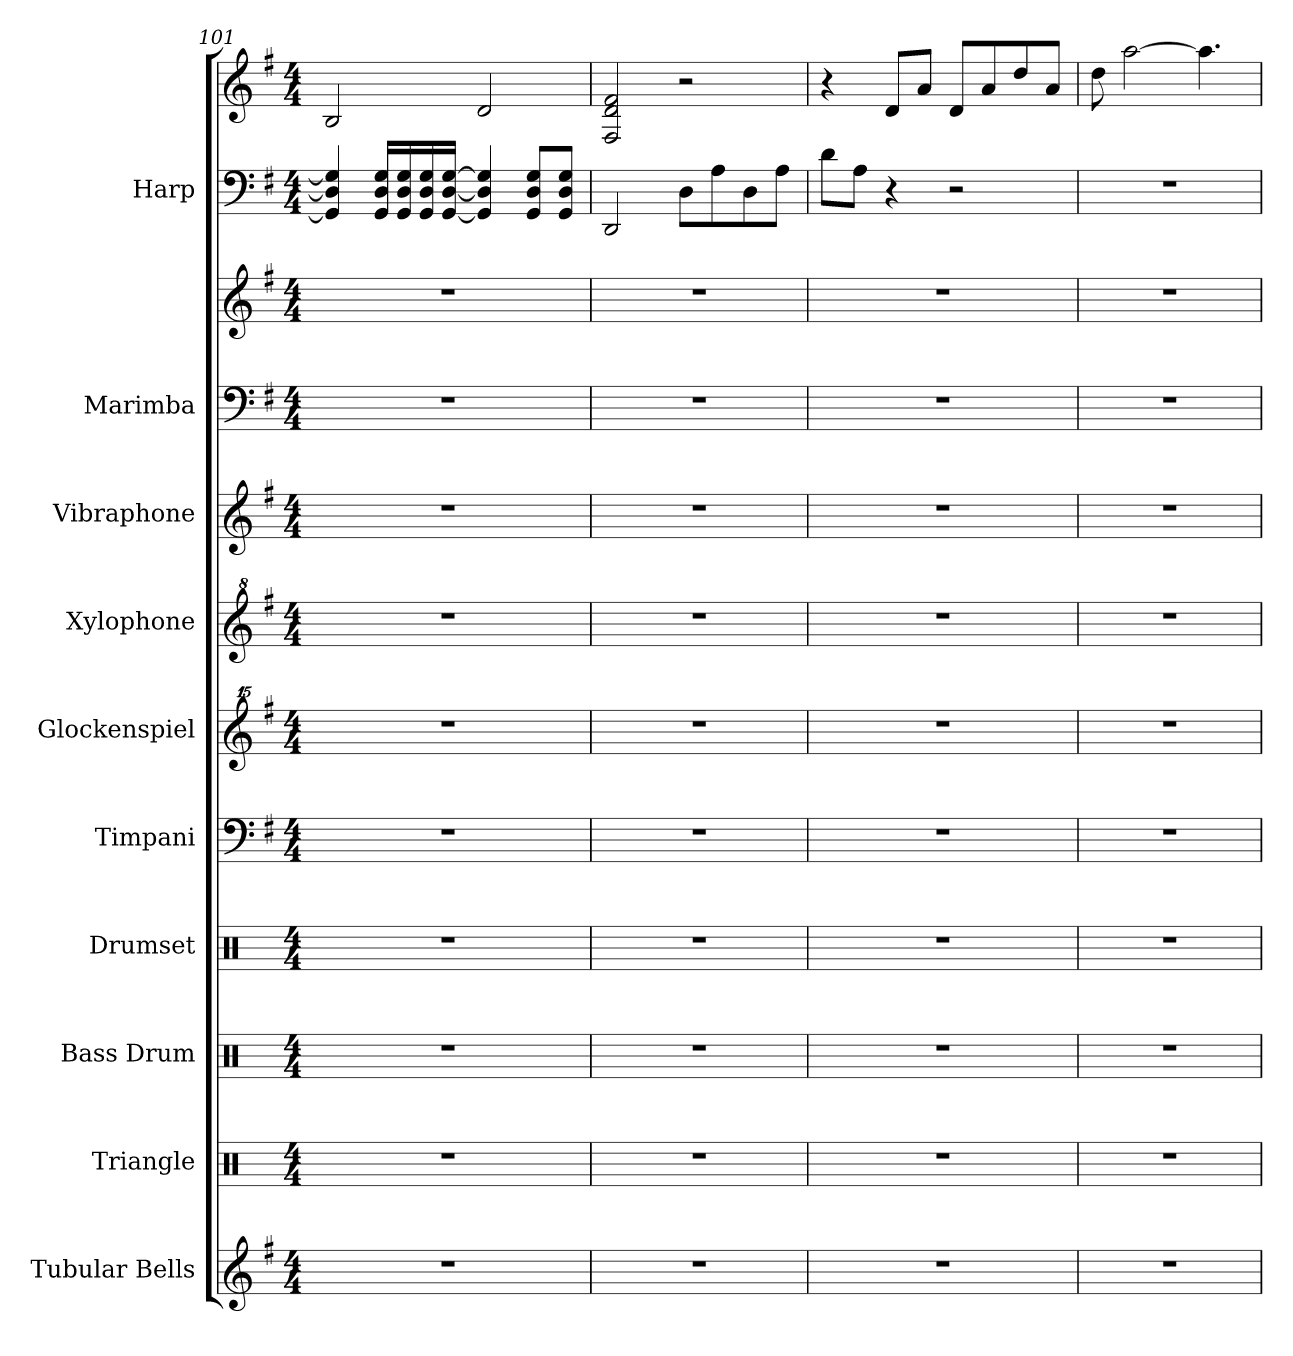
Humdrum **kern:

**kern	**kern	**kern	**kern	**kern	**kern	**kern	**kern	**kern	**kern	**kern	**kern
*part10	*part9	*part8	*part7	*part6	*part5	*part4	*part3	*part2	*part2	*part1	*part1
*staff12	*staff11	*staff10	*staff9	*staff8	*staff7	*staff6	*staff5	*staff4	*staff3	*staff2	*staff1
*I"Tubular Bells	*I"Triangle	*I"Bass Drum	*I"Drumset	*I"Timpani	*I"Glockenspiel	*I"Xylophone	*I"Vibraphone	*I"Marimba	*	*I"Harp	*
*I'Tu. Be.	*I'Trgl.	*I'B. Dr.	*I'Drs.	*I'Timp.	*I'Glk.	*I'Xyl.	*I'Vib.	*I'Mrm.	*	*I'Hrp.	*
*clefG2	*clefX	*clefX	*clefX	*clefF4	*clefG^^2	*clefG^2	*clefG2	*clefF4	*clefG2	*clefF4	*clefG2
*k[f#]	*k[]	*k[]	*k[]	*k[f#]	*k[f#]	*k[f#]	*k[f#]	*k[f#]	*k[f#]	*k[f#]	*k[f#]
*G:	*C:	*C:	*C:	*G:	*G:	*G:	*G:	*G:	*G:	*G:	*G:
*M4/4	*M4/4	*M4/4	*M4/4	*M4/4	*M4/4	*M4/4	*M4/4	*M4/4	*M4/4	*M4/4	*M4/4
=101	=101	=101	=101	=101	=101	=101	=101	=101	=101	=101	=101
1r	1r	1r	1r	1r	1r	1r	1r	1r	1r	4GG/] 4D/] 4G/]	2B/
.	.	.	.	.	.	.	.	.	.	16GG/ 16D/ 16G/LL	.
.	.	.	.	.	.	.	.	.	.	16GG/ 16D/ 16G/	.
.	.	.	.	.	.	.	.	.	.	16GG/ 16D/ 16G/	.
.	.	.	.	.	.	.	.	.	.	[16GG/ [16D/ [16G/JJ	.
.	.	.	.	.	.	.	.	.	.	4GG/] 4D/] 4G/]	2d/
.	.	.	.	.	.	.	.	.	.	8GG/ 8D/ 8G/L	.
.	.	.	.	.	.	.	.	.	.	8GG/ 8D/ 8G/J	.
!!LO:PB:g=z
=102	=102	=102	=102	=102	=102	=102	=102	=102	=102	=102	=102
1r	1r	1r	1r	1r	1r	1r	1r	1r	1r	2DD/	2F#/ 2d/ 2f#/
.	.	.	.	.	.	.	.	.	.	8D\L	2r
.	.	.	.	.	.	.	.	.	.	8A\	.
.	.	.	.	.	.	.	.	.	.	8D\	.
.	.	.	.	.	.	.	.	.	.	8A\J	.
=103	=103	=103	=103	=103	=103	=103	=103	=103	=103	=103	=103
1r	1r	1r	1r	1r	1r	1r	1r	1r	1r	8d\L	4r
.	.	.	.	.	.	.	.	.	.	8A\J	.
.	.	.	.	.	.	.	.	.	.	4r	8d/L
.	.	.	.	.	.	.	.	.	.	.	8a/J
.	.	.	.	.	.	.	.	.	.	2r	8d/L
.	.	.	.	.	.	.	.	.	.	.	8a/
.	.	.	.	.	.	.	.	.	.	.	8dd/
.	.	.	.	.	.	.	.	.	.	.	8a/J
=104	=104	=104	=104	=104	=104	=104	=104	=104	=104	=104	=104
1r	1r	1r	1r	1r	1r	1r	1r	1r	1r	1r	8dd\
.	.	.	.	.	.	.	.	.	.	.	[2aa\
.	.	.	.	.	.	.	.	.	.	.	4.aa\]
=	=	=	=	=	=	=	=	=	=	=	=
*-	*-	*-	*-	*-	*-	*-	*-	*-	*-	*-	*-
